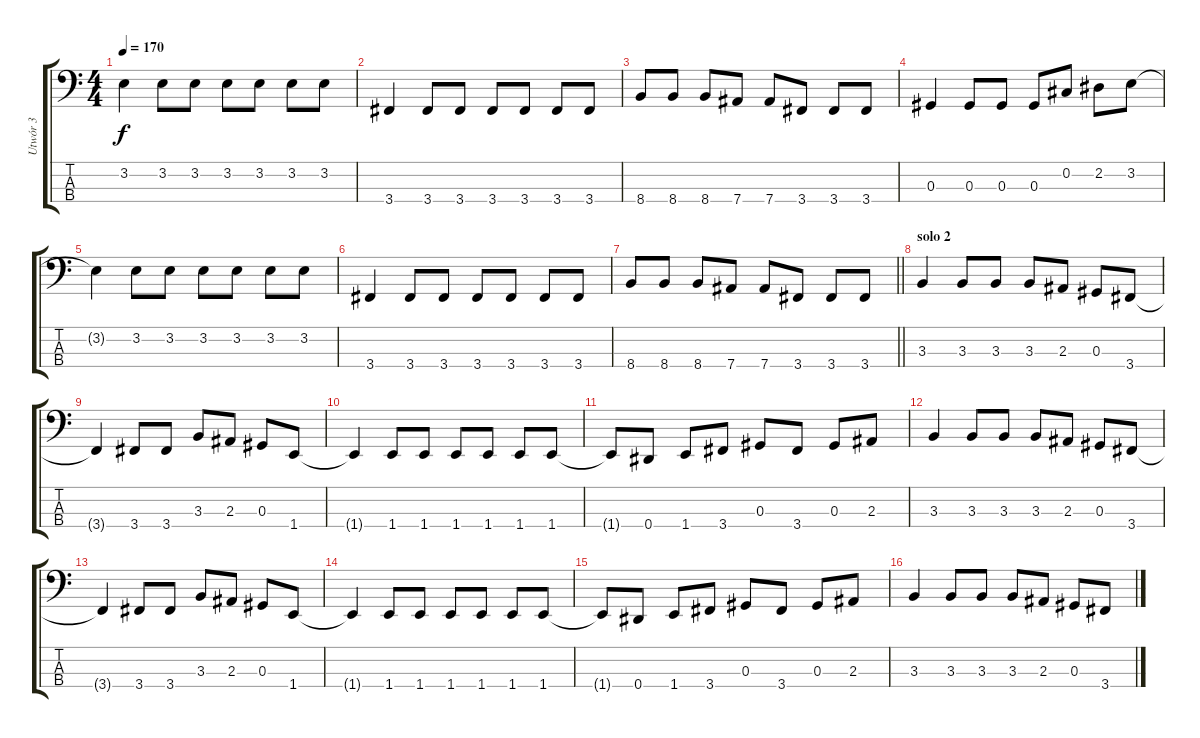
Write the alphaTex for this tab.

\track ("Utwór 3" "Utwór 3") {instrument electricbassfinger}
\staff {score tabs}
\tuning (Gb2 Db2 Ab1 Eb1) {hide}
\ts (4 4)
\tempo 170
\clef f4
\ks c
3.2{t}.4{dy f} 3.2.8 3.2.8 3.2.8 3.2.8 3.2.8 3.2.8 |
3.4.4 3.4.8 3.4.8 3.4.8 3.4.8 3.4.8 3.4.8 |
8.4.8 8.4.8 8.4.8 7.4.8 7.4.8 3.4.8 3.4.8 3.4.8 |
0.3.4 0.3.8 0.3.8 0.3.8 0.2.8 2.2.8 3.2.8 |
3.2{t}.4 3.2.8 3.2.8 3.2.8 3.2.8 3.2.8 3.2.8 |
3.4.4 3.4.8 3.4.8 3.4.8 3.4.8 3.4.8 3.4.8 |
\barLineRight lightlight
8.4.8 8.4.8 8.4.8 7.4.8 7.4.8 3.4.8 3.4.8 3.4.8 |
\section ("" "solo 2")
3.3.4 3.3.8 3.3.8 3.3.8 2.3.8 0.3.8 3.4.8 |
3.4{t}.4 3.4.8 3.4.8 3.3.8 2.3.8 0.3.8 1.4.8 |
1.4{t}.4 1.4.8 1.4.8 1.4.8 1.4.8 1.4.8 1.4.8 |
1.4{t}.8 0.4.8 1.4.8 3.4.8 0.3.8 3.4.8 0.3.8 2.3.8 |
3.3.4 3.3.8 3.3.8 3.3.8 2.3.8 0.3.8 3.4.8 |
3.4{t}.4 3.4.8 3.4.8 3.3.8 2.3.8 0.3.8 1.4.8 |
1.4{t}.4 1.4.8 1.4.8 1.4.8 1.4.8 1.4.8 1.4.8 |
1.4{t}.8 0.4.8 1.4.8 3.4.8 0.3.8 3.4.8 0.3.8 2.3.8 |
3.3.4 3.3.8 3.3.8 3.3.8 2.3.8 0.3.8 3.4.8
